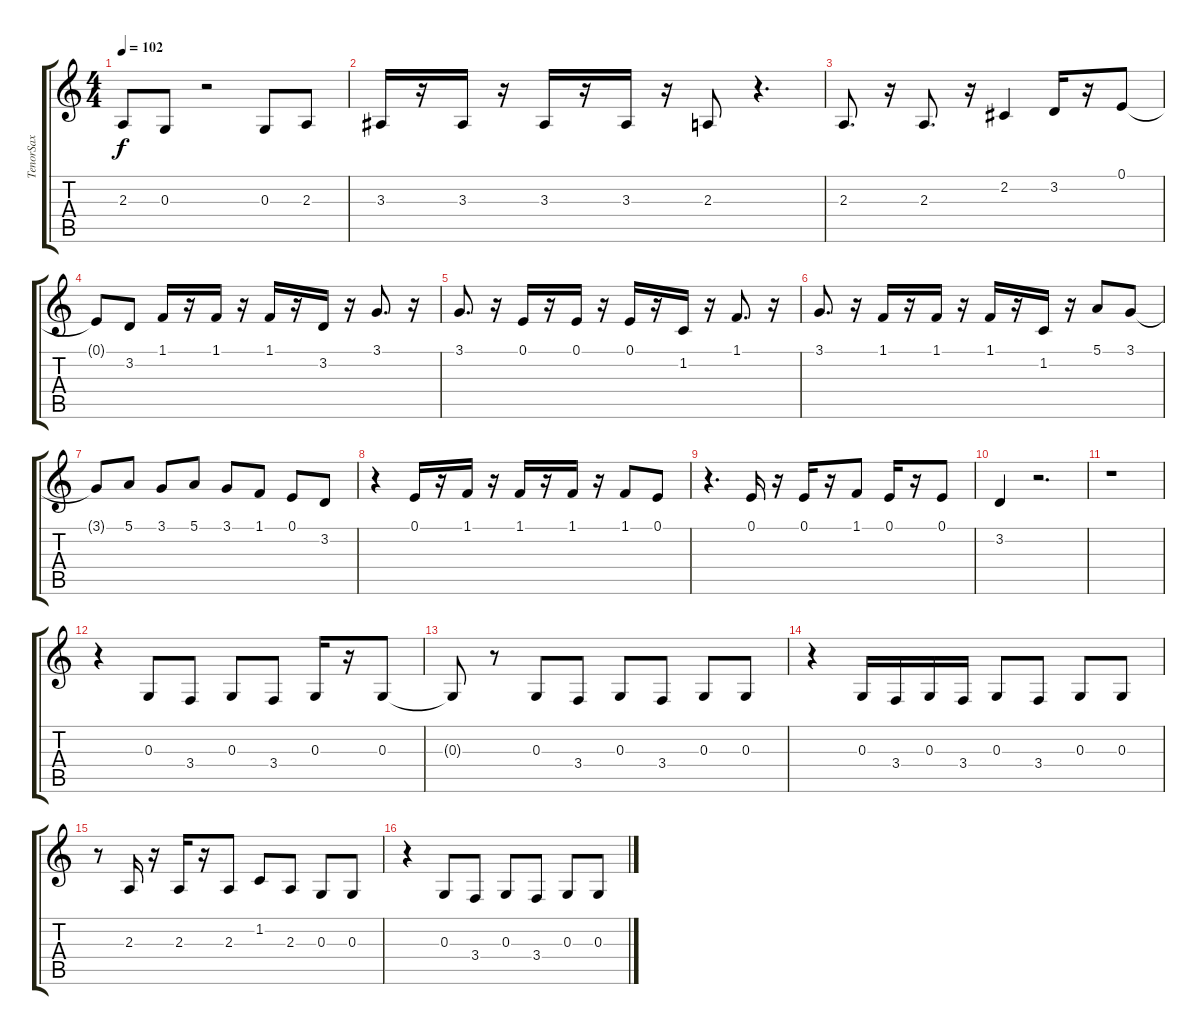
\track ("TenorSax" "TenorSax") {instrument tenorsax}
\staff {score tabs}
\tuning (E4 B3 G3 D3 A2 E2) {hide}
\ts (4 4)
\tempo 102
\clef g2
\ks c
2.3.8{dy f} 0.3.8 r.2 0.3.8 2.3.8 |
3.3.16 r.16 3.3.16 r.16 3.3.16 r.16 3.3.16 r.16 2.3.8 r.4{d} |
2.3.8{d} r.16 2.3.8{d} r.16 2.2.4 3.2.16 r.16 0.1.8 |
0.1{t}.8 3.2.8 1.1.16 r.16 1.1.16 r.16 1.1.16 r.16 3.2.16 r.16 3.1.8{d} r.16 |
3.1.8{d} r.16 0.1.16 r.16 0.1.16 r.16 0.1.16 r.16 1.2.16 r.16 1.1.8{d} r.16 |
3.1.8{d} r.16 1.1.16 r.16 1.1.16 r.16 1.1.16 r.16 1.2.16 r.16 5.1.8 3.1.8 |
3.1{t}.8 5.1.8 3.1.8 5.1.8 3.1.8 1.1.8 0.1.8 3.2.8 |
r.4 0.1.16 r.16 1.1.16 r.16 1.1.16 r.16 1.1.16 r.16 1.1.8 0.1.8 |
r.4{d} 0.1.16 r.16 0.1.16 r.16 1.1.8 0.1.16 r.16 0.1.8 |
3.2.4 r.2{d} |
r.1 |
r.4 0.3.8 3.4.8 0.3.8 3.4.8 0.3.16 r.16 0.3.8 |
0.3{t}.8 r.8 0.3.8 3.4.8 0.3.8 3.4.8 0.3.8 0.3.8 |
r.4 0.3.16 3.4.16 0.3.16 3.4.16 0.3.8 3.4.8 0.3.8 0.3.8 |
r.8 2.3.16 r.16 2.3.16 r.16 2.3.8 1.2.8 2.3.8 0.3.8 0.3.8 |
r.4 0.3.8 3.4.8 0.3.8 3.4.8 0.3.8 0.3.8
